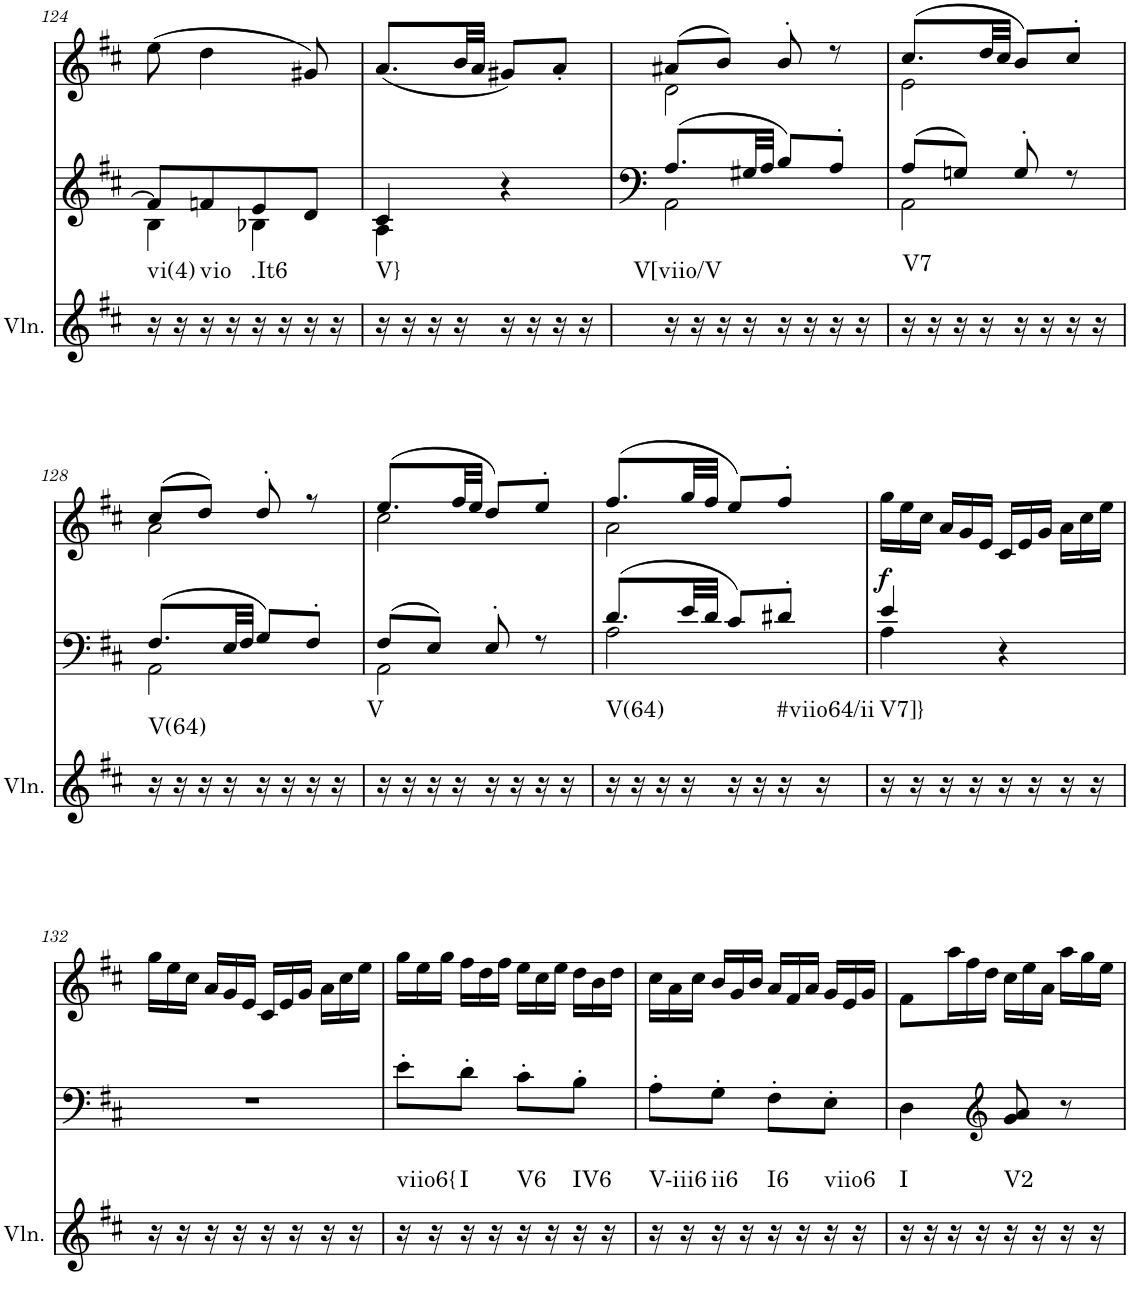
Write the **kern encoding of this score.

**kern	**harte	**kern	**kern	**dynam
*part3	*part3	*part2	*part1	*part1
*staff3	*	*staff2	*staff1	*staff1
*I"Violin	*	*I"Piano, unbenannt	*I"Piano, unbenannt	*
*I'Vln.	*	*I'Pno	*I'Pno	*
!!LO:PB:g=z
*clefG2	*	*clefF4	*clefG2	*
*k[f#c#]	*	*k[f#c#]	*k[f#c#]	*
*M2/4	*	*M2/4	*M2/4	*
=124	=124	=124	=124	=124
*	*	*^	*	*
!	!LO:H:kt=vi(4)	!	!	!	!
16r	N	8f#/L]	4B\	(8ee\	.
16r	.	.	.	.	.
!	!LO:H:kt=vio	!	!	!	!
16r	N	8fn/	.	4dd\	.
16r	.	.	.	.	.
!	!LO:H:kt=.It6	!	!	!	!
16r	N	8e/	4B-X\	.	.
16r	.	.	.	.	.
16r	.	8d/J	.	8g#X/)	.
16r	.	.	.	.	.
=125	=125	=125	=125	=125	=125
!	!LO:H:kt=V}	!	!	!	!
16r	N	4c#/	4A\	(8.a/L	.
16r	.	.	.	.	.
16r	.	.	.	.	.
16r	.	.	.	32b/LL	.
.	.	.	.	32a/JJJ	.
16r	.	4r	4ryy	8g#X/L)	.
16r	.	.	.	.	.
16r	.	.	.	8a'/J	.
16r	.	.	.	.	.
=126	=126	=126	=126	=126	=126
*	*	*	*	*^	*
!	!LO:H:kt=V[viio/V	!	!	!	!	!
16r	N	(8.A/L	2AA\	(8a#X/L	2d\	.
16r	.	.	.	.	.	.
16r	.	.	.	8b/J)	.	.
16r	.	32G#X/LL	.	.	.	.
.	.	32A/JJJ	.	.	.	.
16r	.	8B/L)	.	8b'/	.	.
16r	.	.	.	.	.	.
16r	.	8A'/J	.	8r	.	.
16r	.	.	.	.	.	.
=127	=127	=127	=127	=127	=127	=127
!	!LO:H:kt=V7	!	!	!	!	!
16r	N	(8A/L	2AA\	(8.cc#/L	2e\	.
16r	.	.	.	.	.	.
16r	.	8Gn/J)	.	.	.	.
16r	.	.	.	32dd/LL	.	.
.	.	.	.	32cc#/JJJ	.	.
16r	.	8G'/	.	8b/L)	.	.
16r	.	.	.	.	.	.
16r	.	8r	.	8cc#'/J	.	.
16r	.	.	.	.	.	.
!!LO:LB:g=z	!!
=128	=128	=128	=128	=128	=128	=128
!	!LO:H:kt=V(64)	!	!	!	!	!
16r	N	(8.F#/L	2AA\	(8cc#/L	2a\	.
16r	.	.	.	.	.	.
16r	.	.	.	8dd/J)	.	.
16r	.	32E/LL	.	.	.	.
.	.	32F#/JJJ	.	.	.	.
16r	.	8G/L)	.	8dd'/	.	.
16r	.	.	.	.	.	.
16r	.	8F#'/J	.	8r	.	.
16r	.	.	.	.	.	.
=129	=129	=129	=129	=129	=129	=129
!	!LO:H:kt=V	!	!	!	!	!
16r	N	(8F#/L	2AA\	(8.ee/L	2cc#\	.
16r	.	.	.	.	.	.
16r	.	8E/J)	.	.	.	.
16r	.	.	.	32ff#/LL	.	.
.	.	.	.	32ee/JJJ	.	.
16r	.	8E'/	.	8dd/L)	.	.
16r	.	.	.	.	.	.
16r	.	8r	.	8ee'/J	.	.
16r	.	.	.	.	.	.
=130	=130	=130	=130	=130	=130	=130
!	!LO:H:kt=V(64)	!	!	!	!	!
16r	N	(8.d/L	2A\	(8.ff#/L	2a\	.
16r	.	.	.	.	.	.
16r	.	.	.	.	.	.
16r	.	32e/LL	.	32gg/LL	.	.
.	.	32d/JJJ	.	32ff#/JJJ	.	.
16r	.	8c#/L)	.	8ee/L)	.	.
16r	.	.	.	.	.	.
!	!LO:H:kt=#viio64/ii	!	!	!	!	!
16r	N	8d#X'/J	.	8ff#'/J	.	.
16r	.	.	.	.	.	.
*	*	*	*	*v	*v	*
=131	=131	=131	=131	=131	=131
*	*	*	*	*Xtuplet	*
!	!LO:H:kt=V7]}	!	!	!	!LO:DY:b
16r	N	4e/	4A\	24gg\LL	f
.	.	.	.	24ee\	.
16r	.	.	.	.	.
.	.	.	.	24cc#\JJ	.
16r	.	.	.	24a/LL	.
.	.	.	.	24g/	.
16r	.	.	.	.	.
.	.	.	.	24e/JJ	.
16r	.	4r	4ryy	24c#/LL	.
.	.	.	.	24e/	.
16r	.	.	.	.	.
.	.	.	.	24g/JJ	.
16r	.	.	.	24a\LL	.
.	.	.	.	24cc#\	.
16r	.	.	.	.	.
.	.	.	.	24ee\JJ	.
*	*	*v	*v	*	*
!!LO:LB:g=z
=132	=132	=132	=132	=132
16r	.	2r	24gg\LL	.
.	.	.	24ee\	.
16r	.	.	.	.
.	.	.	24cc#\JJ	.
16r	.	.	24a/LL	.
.	.	.	24g/	.
16r	.	.	.	.
.	.	.	24e/JJ	.
16r	.	.	24c#/LL	.
.	.	.	24e/	.
16r	.	.	.	.
.	.	.	24g/JJ	.
16r	.	.	24a\LL	.
.	.	.	24cc#\	.
16r	.	.	.	.
.	.	.	24ee\JJ	.
=133	=133	=133	=133	=133
!	!LO:H:kt=viio6{	!	!	!
16r	N	8e'\L	24gg\LL	.
.	.	.	24ee\	.
16r	.	.	.	.
.	.	.	24gg\JJ	.
!	!LO:H:kt=I	!	!	!
16r	N	8d'\J	24ff#\LL	.
.	.	.	24dd\	.
16r	.	.	.	.
.	.	.	24ff#\JJ	.
!	!LO:H:kt=V6	!	!	!
16r	N	8c#'\L	24ee\LL	.
.	.	.	24cc#\	.
16r	.	.	.	.
.	.	.	24ee\JJ	.
!	!LO:H:kt=IV6	!	!	!
16r	N	8B'\J	24dd\LL	.
.	.	.	24b\	.
16r	.	.	.	.
.	.	.	24dd\JJ	.
=134	=134	=134	=134	=134
!	!LO:H:kt=V-iii6	!	!	!
16r	N	8A'\L	24cc#\LL	.
.	.	.	24a\	.
16r	.	.	.	.
.	.	.	24cc#\JJ	.
!	!LO:H:kt=ii6	!	!	!
16r	N	8G'\J	24b/LL	.
.	.	.	24g/	.
16r	.	.	.	.
.	.	.	24b/JJ	.
!	!LO:H:kt=I6	!	!	!
16r	N	8F#'\L	24a/LL	.
.	.	.	24f#/	.
16r	.	.	.	.
.	.	.	24a/JJ	.
!	!LO:H:kt=viio6	!	!	!
16r	N	8E'\J	24g/LL	.
.	.	.	24e/	.
16r	.	.	.	.
.	.	.	24g/JJ	.
=135	=135	=135	=135	=135
!	!LO:H:kt=I	!	!	!
16r	N	4D\	8f#\L	.
16r	.	.	.	.
16r	.	.	24aa\L	.
.	.	.	24ff#\	.
16r	.	.	.	.
.	.	.	24dd\JJ	.
*	*	*clefG2	*	*
!	!LO:H:kt=V2	!	!	!
16r	N	8g/ 8a/	24cc#\LL	.
.	.	.	24ee\	.
16r	.	.	.	.
.	.	.	24a\JJ	.
16r	.	8r	24aa\LL	.
.	.	.	24gg\	.
16r	.	.	.	.
.	.	.	24ee\JJ	.
=	=	=	=	=
*-	*-	*-	*-	*-
